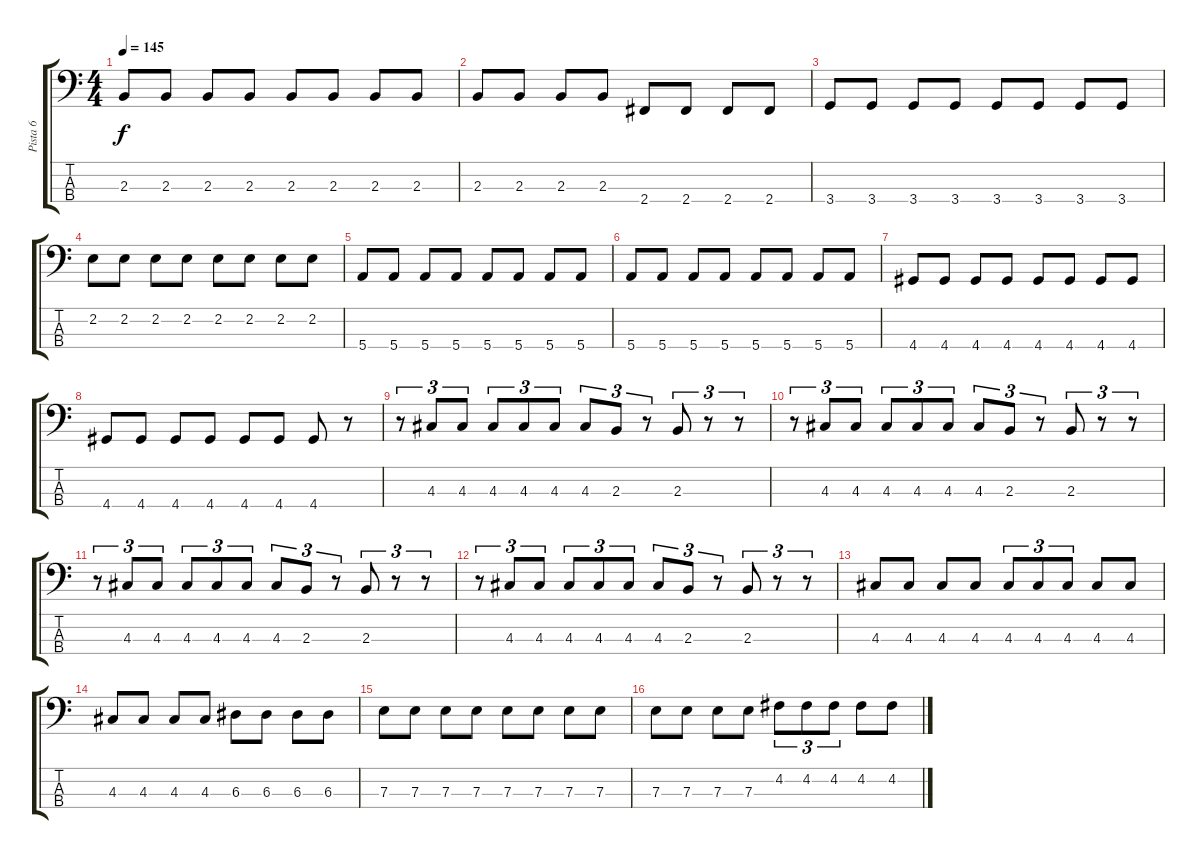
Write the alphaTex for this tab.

\track ("Pista 6" "Pista 6") {instrument electricbassfinger}
\staff {score tabs}
\tuning (G2 D2 A1 E1) {hide}
\ts (4 4)
\tempo 145
\clef f4
\ks c
2.3.8{dy f} 2.3.8 2.3.8 2.3.8 2.3.8 2.3.8 2.3.8 2.3.8 |
2.3.8 2.3.8 2.3.8 2.3.8 2.4.8 2.4.8 2.4.8 2.4.8 |
3.4.8 3.4.8 3.4.8 3.4.8 3.4.8 3.4.8 3.4.8 3.4.8 |
2.2.8 2.2.8 2.2.8 2.2.8 2.2.8 2.2.8 2.2.8 2.2.8 |
5.4.8 5.4.8 5.4.8 5.4.8 5.4.8 5.4.8 5.4.8 5.4.8 |
5.4.8 5.4.8 5.4.8 5.4.8 5.4.8 5.4.8 5.4.8 5.4.8 |
4.4.8 4.4.8 4.4.8 4.4.8 4.4.8 4.4.8 4.4.8 4.4.8 |
4.4.8 4.4.8 4.4.8 4.4.8 4.4.8 4.4.8 4.4.8 r.8 |
r.8{tu (3 2)} 4.3.8{tu (3 2)} 4.3.8{tu (3 2)} 4.3.8{tu (3 2)} 4.3.8{tu (3 2)} 4.3.8{tu (3 2)} 4.3.8{tu (3 2)} 2.3.8{tu (3 2)} r.8{tu (3 2)} 2.3.8{tu (3 2)} r.8{tu (3 2)} r.8{tu (3 2)} |
r.8{tu (3 2)} 4.3.8{tu (3 2)} 4.3.8{tu (3 2)} 4.3.8{tu (3 2)} 4.3.8{tu (3 2)} 4.3.8{tu (3 2)} 4.3.8{tu (3 2)} 2.3.8{tu (3 2)} r.8{tu (3 2)} 2.3.8{tu (3 2)} r.8{tu (3 2)} r.8{tu (3 2)} |
r.8{tu (3 2)} 4.3.8{tu (3 2)} 4.3.8{tu (3 2)} 4.3.8{tu (3 2)} 4.3.8{tu (3 2)} 4.3.8{tu (3 2)} 4.3.8{tu (3 2)} 2.3.8{tu (3 2)} r.8{tu (3 2)} 2.3.8{tu (3 2)} r.8{tu (3 2)} r.8{tu (3 2)} |
r.8{tu (3 2)} 4.3.8{tu (3 2)} 4.3.8{tu (3 2)} 4.3.8{tu (3 2)} 4.3.8{tu (3 2)} 4.3.8{tu (3 2)} 4.3.8{tu (3 2)} 2.3.8{tu (3 2)} r.8{tu (3 2)} 2.3.8{tu (3 2)} r.8{tu (3 2)} r.8{tu (3 2)} |
4.3.8 4.3.8 4.3.8 4.3.8 4.3.8{tu (3 2)} 4.3.8{tu (3 2)} 4.3.8{tu (3 2)} 4.3.8 4.3.8 |
4.3.8 4.3.8 4.3.8 4.3.8 6.3.8 6.3.8 6.3.8 6.3.8 |
7.3.8 7.3.8 7.3.8 7.3.8 7.3.8 7.3.8 7.3.8 7.3.8 |
7.3.8 7.3.8 7.3.8 7.3.8 4.2.8{tu (3 2)} 4.2.8{tu (3 2)} 4.2.8{tu (3 2)} 4.2.8 4.2.8
